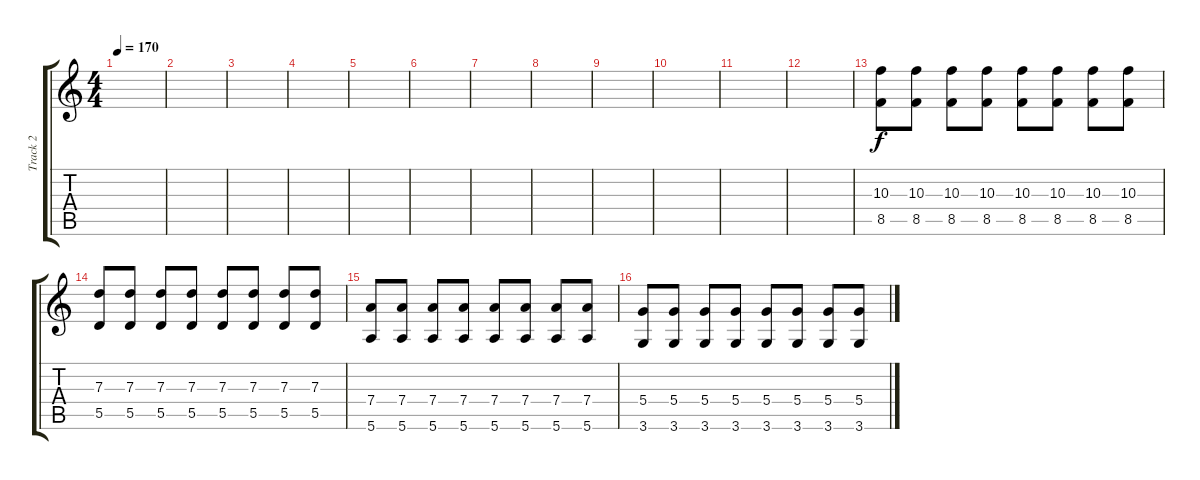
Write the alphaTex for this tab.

\track ("Track 2" "Track 2") {instrument overdrivenguitar}
\staff {score tabs}
\tuning (E4 B3 G3 D3 A2 E2) {hide}
\ts (4 4)
\tempo 170
\clef g2
\ks c
|
|
|
|
|
|
|
|
|
|
|
|
(10.3 8.5).8{instrument distortionguitar} (10.3 8.5).8 (10.3 8.5).8 (10.3 8.5).8 (10.3 8.5).8 (10.3 8.5).8 (10.3 8.5).8 (10.3 8.5).8 |
(7.3 5.5).8 (7.3 5.5).8 (7.3 5.5).8 (7.3 5.5).8 (7.3 5.5).8 (7.3 5.5).8 (7.3 5.5).8 (7.3 5.5).8 |
(7.4 5.6).8 (7.4 5.6).8 (7.4 5.6).8 (7.4 5.6).8 (7.4 5.6).8 (7.4 5.6).8 (7.4 5.6).8 (7.4 5.6).8 |
(5.4 3.6).8 (5.4 3.6).8 (5.4 3.6).8 (5.4 3.6).8 (5.4 3.6).8 (5.4 3.6).8 (5.4 3.6).8 (5.4 3.6).8
